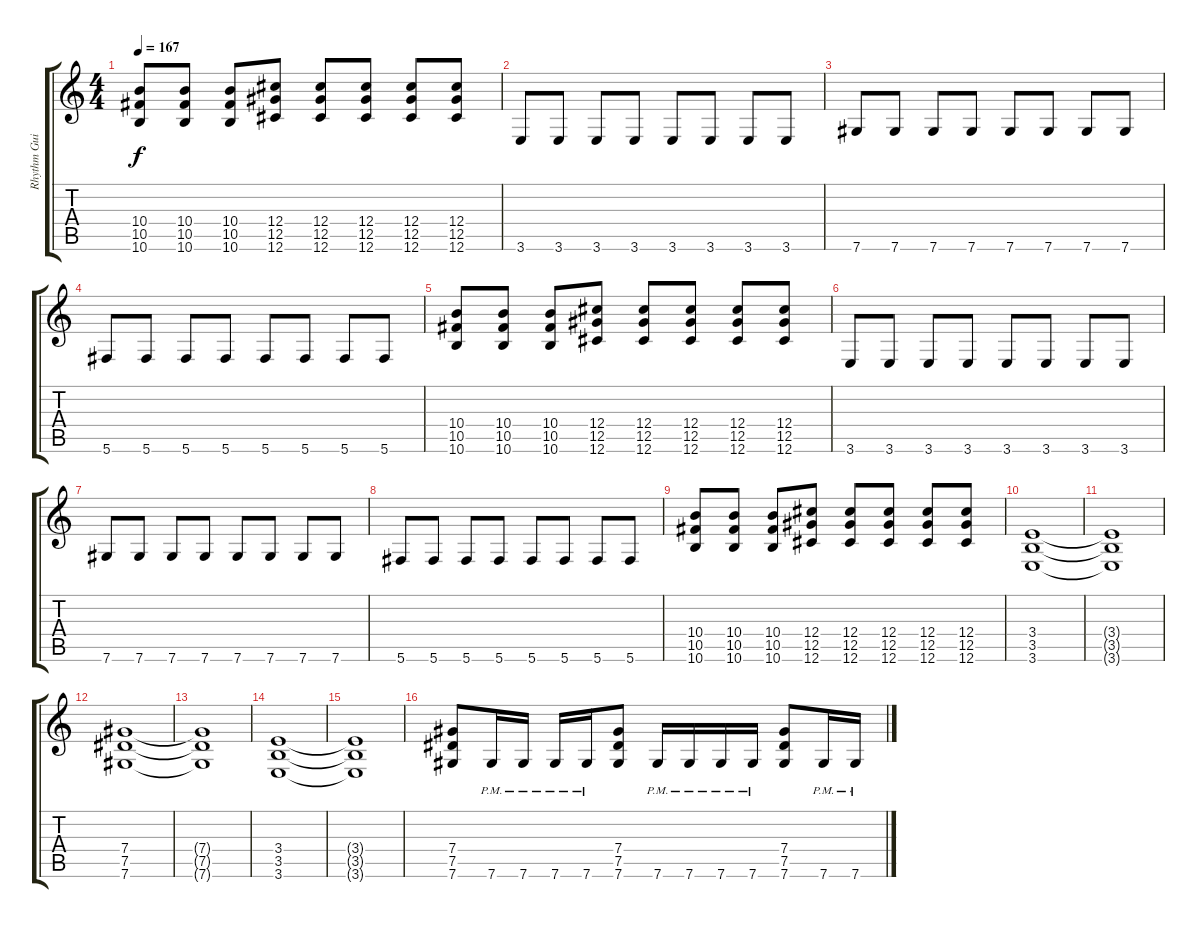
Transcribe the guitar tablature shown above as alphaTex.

\track ("Rhythm Guitar II" "Rhythm Gui") {instrument overdrivenguitar}
\staff {score tabs}
\tuning (Eb4 Bb3 Gb3 Db3 Ab2 Db2) {hide}
\ts (4 4)
\tempo 167
\clef g2
\ks c
(10.4 10.5 10.6).8{dy f} (10.4 10.5 10.6).8 (10.4 10.5 10.6).8 (12.4 12.5 12.6).8 (12.4 12.5 12.6).8 (12.4 12.5 12.6).8 (12.4 12.5 12.6).8 (12.4 12.5 12.6).8 |
3.6.8 3.6.8 3.6.8 3.6.8 3.6.8 3.6.8 3.6.8 3.6.8 |
7.6.8 7.6.8 7.6.8 7.6.8 7.6.8 7.6.8 7.6.8 7.6.8 |
5.6.8 5.6.8 5.6.8 5.6.8 5.6.8 5.6.8 5.6.8 5.6.8 |
(10.4 10.5 10.6).8 (10.4 10.5 10.6).8 (10.4 10.5 10.6).8 (12.4 12.5 12.6).8 (12.4 12.5 12.6).8 (12.4 12.5 12.6).8 (12.4 12.5 12.6).8 (12.4 12.5 12.6).8 |
3.6.8 3.6.8 3.6.8 3.6.8 3.6.8 3.6.8 3.6.8 3.6.8 |
7.6.8 7.6.8 7.6.8 7.6.8 7.6.8 7.6.8 7.6.8 7.6.8 |
5.6.8 5.6.8 5.6.8 5.6.8 5.6.8 5.6.8 5.6.8 5.6.8 |
(10.4 10.5 10.6).8 (10.4 10.5 10.6).8 (10.4 10.5 10.6).8 (12.4 12.5 12.6).8 (12.4 12.5 12.6).8 (12.4 12.5 12.6).8 (12.4 12.5 12.6).8 (12.4 12.5 12.6).8 |
(3.4 3.5 3.6).1 |
(3.4{t} 3.5{t} 3.6{t}).1 |
(7.4 7.5 7.6).1 |
(7.4{t} 7.5{t} 7.6{t}).1 |
(3.4 3.5 3.6).1 |
(3.4{t} 3.5{t} 3.6{t}).1 |
(7.4 7.5 7.6).8 7.6{pm}.16 7.6{pm}.16 7.6{pm}.16 7.6{pm}.16 (7.4 7.5 7.6).8 7.6{pm}.16 7.6{pm}.16 7.6{pm}.16 7.6{pm}.16 (7.4 7.5 7.6).8 7.6{pm}.16 7.6{pm}.16
